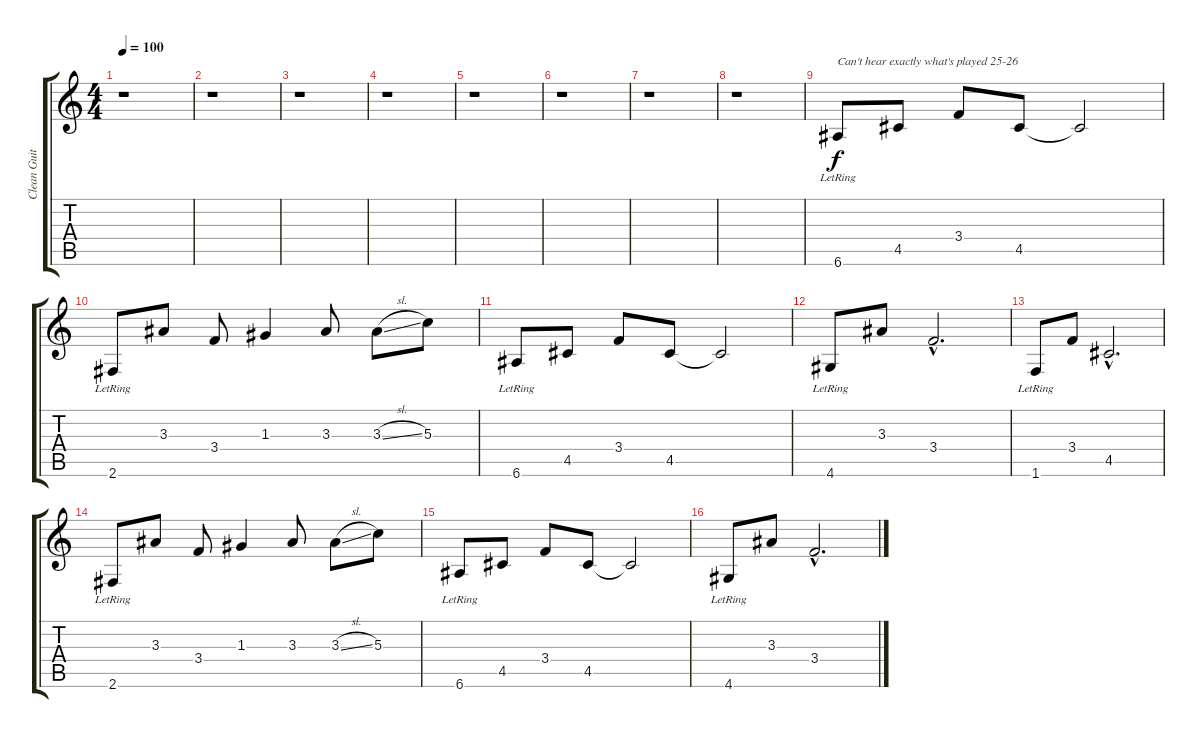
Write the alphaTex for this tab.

\track ("Clean Guitar" "Clean Guit") {instrument electricguitarclean}
\staff {score tabs}
\tuning (E4 B3 G3 D3 A2 E2) {hide}
\ts (4 4)
\tempo 100
\clef g2
\ks c
r.1{dy f} |
r.1 |
r.1 |
r.1 |
r.1 |
r.1 |
r.1 |
r.1 |
6.6{lr}.8{txt "Can't hear exactly what's played 25-26"} 4.5.8 3.4.8 4.5.8 4.5{t}.2 |
2.6{lr}.8 3.3.8 3.4.8 1.3.4 3.3.8 3.3{sl}.8 5.3.8 |
6.6{lr}.8 4.5.8 3.4.8 4.5.8 4.5{t}.2 |
4.6{lr}.8 3.3.8 3.4{hac}.2{d} |
1.6{lr}.8 3.4.8 4.5{hac}.2{d} |
2.6{lr}.8 3.3.8 3.4.8 1.3.4 3.3.8 3.3{sl}.8 5.3.8 |
6.6{lr}.8 4.5.8 3.4.8 4.5.8 4.5{t}.2 |
4.6{lr}.8 3.3.8 3.4{hac}.2{d}
